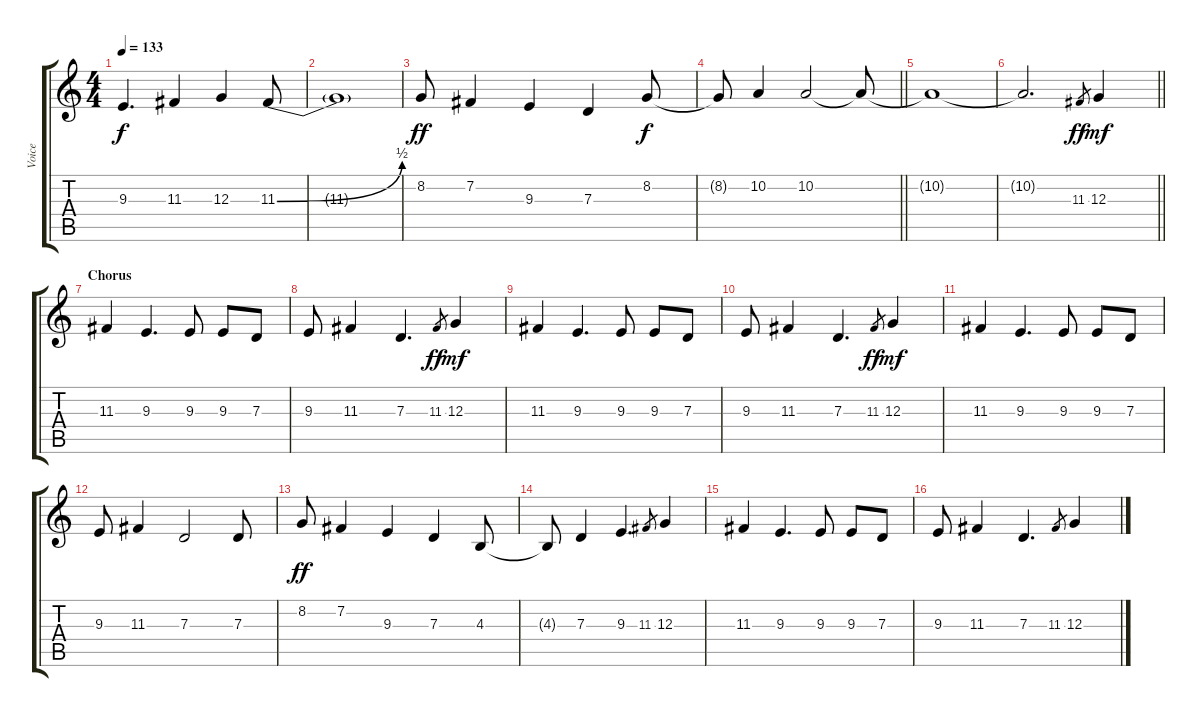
\track ("Voice" "Voice") {instrument sopranosax}
\staff {score tabs}
\tuning (E4 B3 G3 D3 A2 E2) {hide}
\ts (4 4)
\tempo 133
\clef g2
\ks c
9.3.4{d dy f} 11.3.4 12.3.4 11.3{be (bend 0 0 60 2)}.8 |
11.3{t}.1 |
8.2.8{dy ff} 7.2.4 9.3.4 7.3.4 8.2.8{dy f} |
\barLineRight lightlight
8.2{t}.8 10.2.4 10.2.2 10.2{t}.8 |
10.2{t}.1 |
\barLineRight lightlight
10.2{t}.2{d} 11.3.8{gr dy ff} 12.3.4{dy mf} |
\section ("" "Chorus")
11.3.4 9.3.4{d} 9.3.8 9.3.8 7.3.8 |
9.3.8 11.3.4 7.3.4{d} 11.3.8{gr dy ff} 12.3.4{dy mf} |
11.3.4 9.3.4{d} 9.3.8 9.3.8 7.3.8 |
9.3.8 11.3.4 7.3.4{d} 11.3.8{gr dy ff} 12.3.4{dy mf} |
11.3.4 9.3.4{d} 9.3.8 9.3.8 7.3.8 |
9.3.8 11.3.4 7.3.2 7.3.8 |
8.2.8{dy ff} 7.2.4 9.3.4 7.3.4 4.3.8 |
4.3{t}.8 7.3.4 9.3.4{d} 11.3.8{gr} 12.3.4 |
11.3.4 9.3.4{d} 9.3.8 9.3.8 7.3.8 |
9.3.8 11.3.4 7.3.4{d} 11.3.8{gr} 12.3.4
